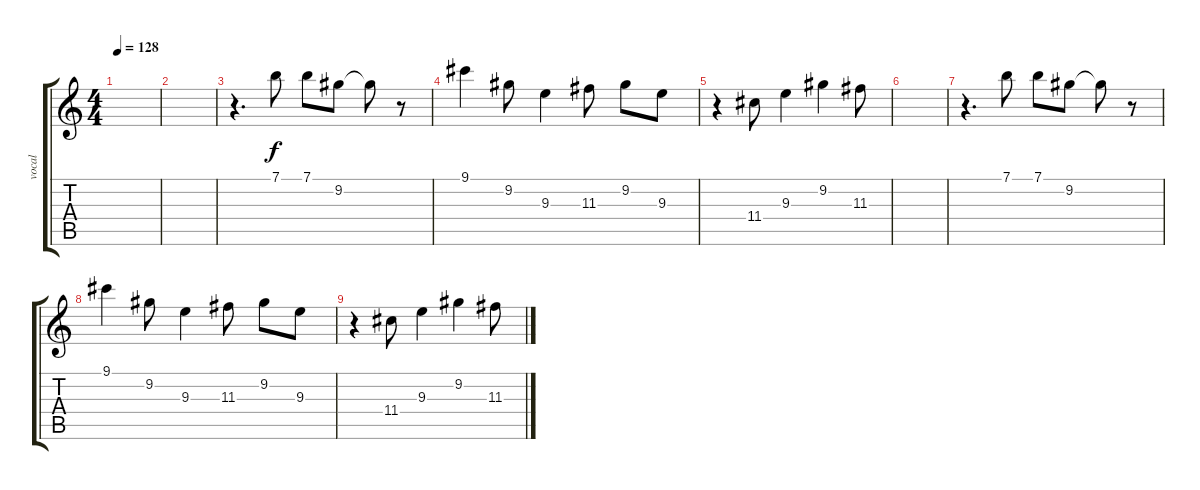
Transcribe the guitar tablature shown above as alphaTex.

\track ("vocal" "vocal") {instrument acousticguitarnylon}
\staff {score tabs}
\tuning (E4 B3 G3 D3 A2 E2) {hide}
\ts (4 4)
\tempo 128
\clef g2
\ks c
|
|
r.4{d} 7.1.8 7.1.8 9.2.8 9.2{t}.8 r.8 |
9.1.4 9.2.8 9.3.4 11.3.8 9.2.8 9.3.8 |
r.4 11.4.8 9.3.4 9.2.4 11.3.8 |
|
r.4{d} 7.1.8 7.1.8 9.2.8 9.2{t}.8 r.8 |
9.1.4 9.2.8 9.3.4 11.3.8 9.2.8 9.3.8 |
r.4 11.4.8 9.3.4 9.2.4 11.3.8
